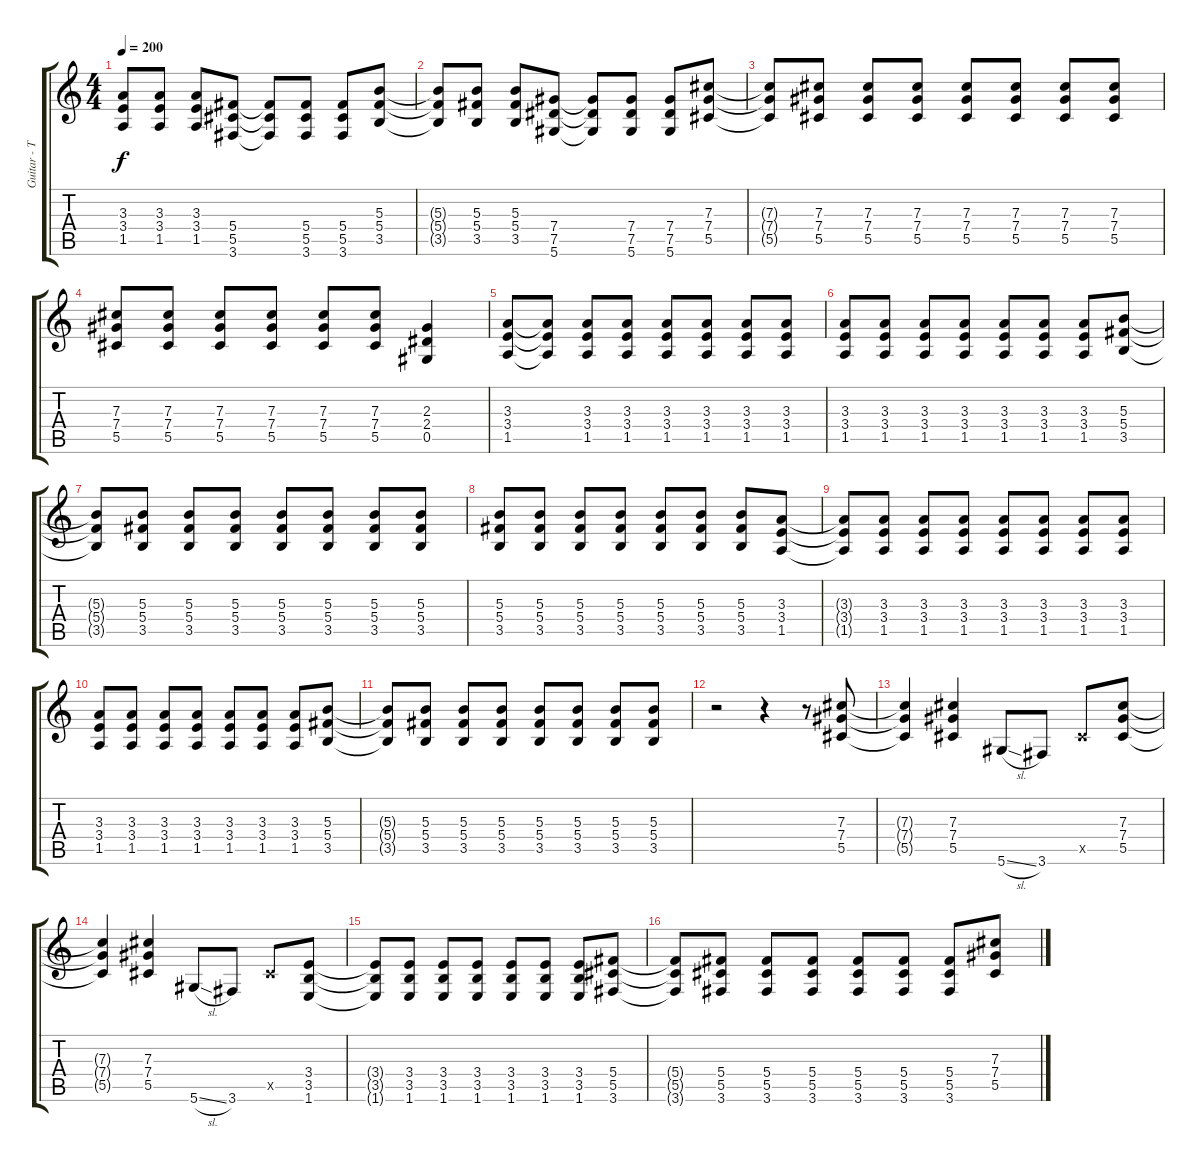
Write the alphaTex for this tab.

\track ("Guitar - Todd Mohney" "Guitar - T") {instrument distortionguitar}
\staff {score tabs}
\tuning (Eb4 Bb3 Gb3 Db3 Ab2 Eb2) {hide}
\ts (4 4)
\tempo 200
\clef g2
\ks c
(3.3{t} 3.4{t} 1.5{t}).8{dy f} (3.3 3.4 1.5).8 (3.3 3.4 1.5).8 (5.4 5.5 3.6).8 (5.4{t} 5.5{t} 3.6{t}).8 (5.4 5.5 3.6).8 (5.4 5.5 3.6).8 (5.3 5.4 3.5).8 |
(5.3{t} 5.4{t} 3.5{t}).8 (5.3 5.4 3.5).8 (5.3 5.4 3.5).8 (7.4 7.5 5.6).8 (7.4{t} 7.5{t} 5.6{t}).8 (7.4 7.5 5.6).8 (7.4 7.5 5.6).8 (7.3 7.4 5.5).8 |
(7.3{t} 7.4{t} 5.5{t}).8 (7.3 7.4 5.5).8 (7.3 7.4 5.5).8 (7.3 7.4 5.5).8 (7.3 7.4 5.5).8 (7.3 7.4 5.5).8 (7.3 7.4 5.5).8 (7.3 7.4 5.5).8 |
(7.3 7.4 5.5).8 (7.3 7.4 5.5).8 (7.3 7.4 5.5).8 (7.3 7.4 5.5).8 (7.3 7.4 5.5).8 (7.3 7.4 5.5).8 (2.3 2.4 0.5).4 |
(3.3 3.4 1.5).8 (3.3{t} 3.4{t} 1.5{t}).8 (3.3 3.4 1.5).8 (3.3 3.4 1.5).8 (3.3 3.4 1.5).8 (3.3 3.4 1.5).8 (3.3 3.4 1.5).8 (3.3 3.4 1.5).8 |
(3.3 3.4 1.5).8 (3.3 3.4 1.5).8 (3.3 3.4 1.5).8 (3.3 3.4 1.5).8 (3.3 3.4 1.5).8 (3.3 3.4 1.5).8 (3.3 3.4 1.5).8 (5.3 5.4 3.5).8 |
(5.3{t} 5.4{t} 3.5{t}).8 (5.3 5.4 3.5).8 (5.3 5.4 3.5).8 (5.3 5.4 3.5).8 (5.3 5.4 3.5).8 (5.3 5.4 3.5).8 (5.3 5.4 3.5).8 (5.3 5.4 3.5).8 |
(5.3 5.4 3.5).8 (5.3 5.4 3.5).8 (5.3 5.4 3.5).8 (5.3 5.4 3.5).8 (5.3 5.4 3.5).8 (5.3 5.4 3.5).8 (5.3 5.4 3.5).8 (3.3 3.4 1.5).8 |
(3.3{t} 3.4{t} 1.5{t}).8 (3.3 3.4 1.5).8 (3.3 3.4 1.5).8 (3.3 3.4 1.5).8 (3.3 3.4 1.5).8 (3.3 3.4 1.5).8 (3.3 3.4 1.5).8 (3.3 3.4 1.5).8 |
(3.3 3.4 1.5).8 (3.3 3.4 1.5).8 (3.3 3.4 1.5).8 (3.3 3.4 1.5).8 (3.3 3.4 1.5).8 (3.3 3.4 1.5).8 (3.3 3.4 1.5).8 (5.3 5.4 3.5).8 |
(5.3{t} 5.4{t} 3.5{t}).8 (5.3 5.4 3.5).8 (5.3 5.4 3.5).8 (5.3 5.4 3.5).8 (5.3 5.4 3.5).8 (5.3 5.4 3.5).8 (5.3 5.4 3.5).8 (5.3 5.4 3.5).8 |
r.2 r.4 r.8 (7.3 7.4 5.5).8 |
(7.3{t} 7.4{t} 5.5{t}).4 (7.3 7.4 5.5).4 5.6{sl}.8 3.6.8 5.5{x}.8 (7.3 7.4 5.5).8 |
(7.3{t} 7.4{t} 5.5{t}).4 (7.3 7.4 5.5).4 5.6{sl}.8 3.6.8 5.5{x}.8 (3.4 3.5 1.6).8 |
(3.4{t} 3.5{t} 1.6{t}).8 (3.4 3.5 1.6).8 (3.4 3.5 1.6).8 (3.4 3.5 1.6).8 (3.4 3.5 1.6).8 (3.4 3.5 1.6).8 (3.4 3.5 1.6).8 (5.4 5.5 3.6).8 |
(5.4{t} 5.5{t} 3.6{t}).8 (5.4 5.5 3.6).8 (5.4 5.5 3.6).8 (5.4 5.5 3.6).8 (5.4 5.5 3.6).8 (5.4 5.5 3.6).8 (5.4 5.5 3.6).8 (7.3 7.4 5.5).8
